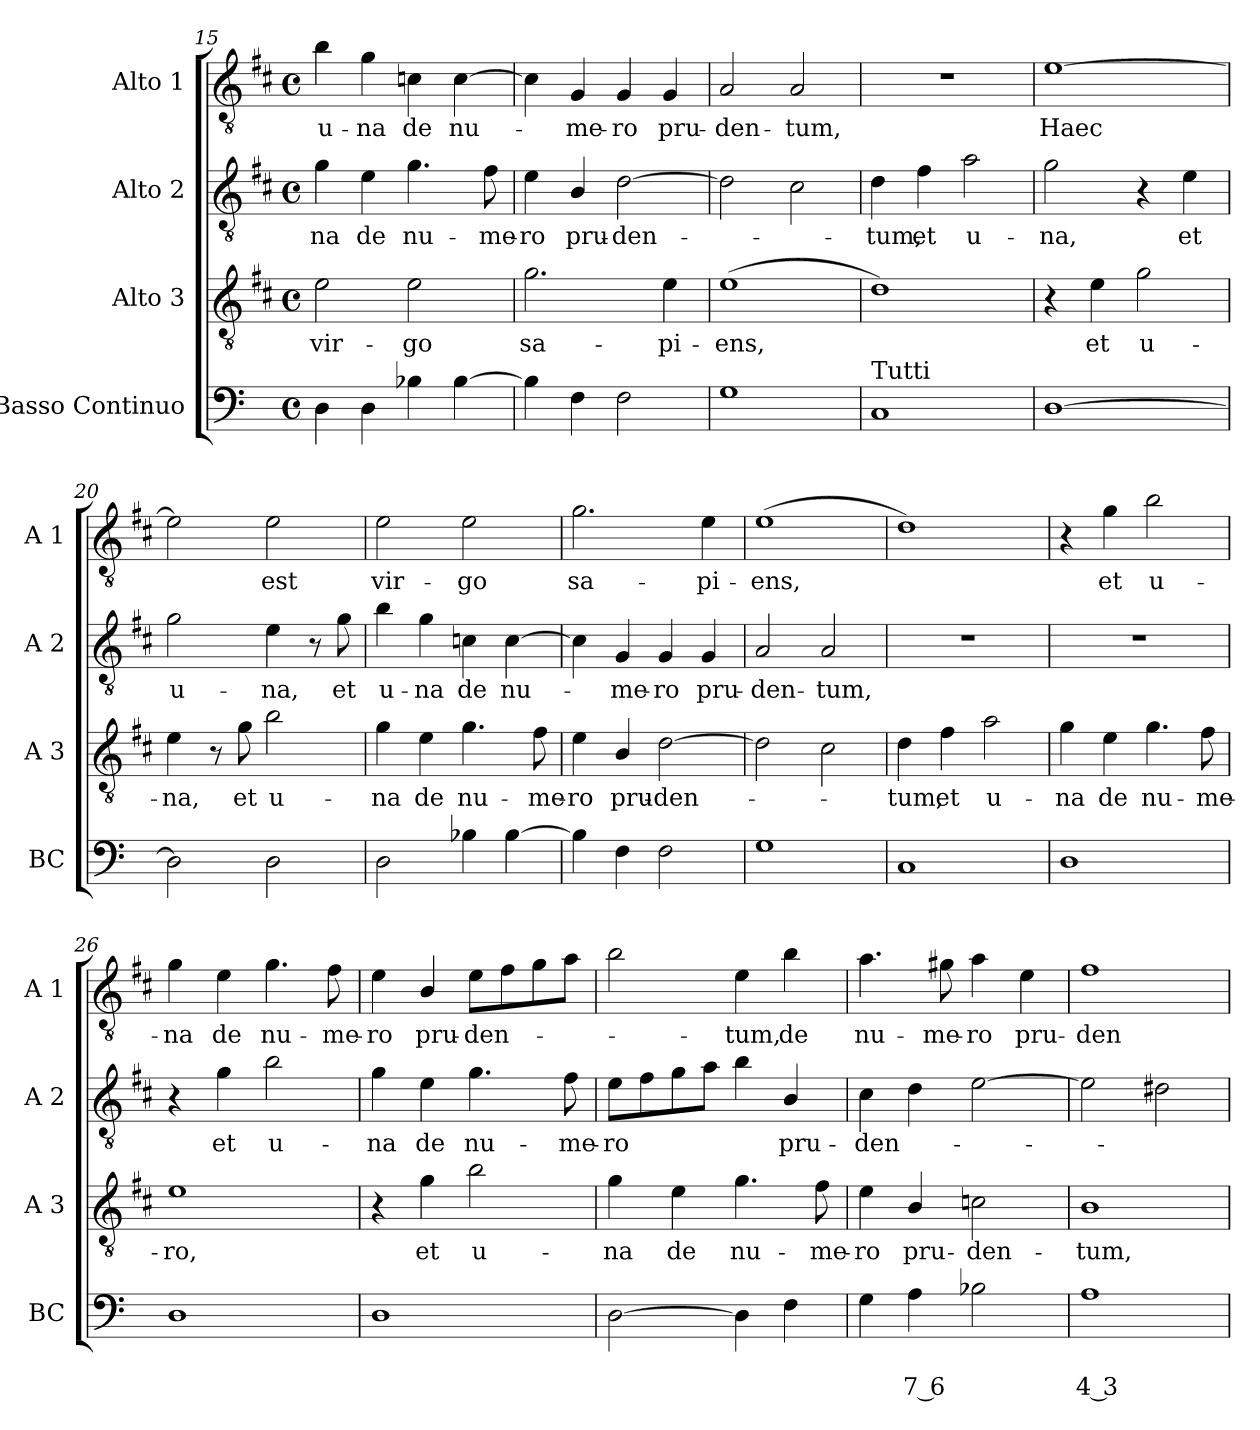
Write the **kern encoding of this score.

**kern	**text	**text	**kern	**text	**kern	**text	**kern	**text
*part4	*part4	*part4	*part3	*part3	*part2	*part2	*part1	*part1
*staff4	*staff4	*staff4	*staff3	*staff3	*staff2	*staff2	*staff1	*staff1
*I"Basso Continuo	*	*	*I"Alto 3	*	*I"Alto 2	*	*I"Alto 1	*
*I'BC	*	*	*I'A 3	*	*I'A 2	*	*I'A 1	*
!!LO:LB:g=z
*clefF4	*	*	*clefGv2	*	*clefGv2	*	*clefGv2	*
*	*	*	*ITrd1c2	*	*ITrd1c2	*	*ITrd1c2	*
*k[]	*	*	*k[]	*	*k[]	*	*k[]	*
*C:	*	*	*C:	*	*C:	*	*C:	*
*M4/4	*	*	*M4/4	*	*M4/4	*	*M4/4	*
*met(c)	*	*	*met(c)	*	*met(c)	*	*met(c)	*
=15	=15	=15	=15	=15	=15	=15	=15	=15
!	!	!	!	!LO:LY:b	!	!LO:LY:b	!	!LO:LY:b
4D\	.	.	2d\	vir-	4f\	-na	4a\	u-
!	!	!	!	!	!	!LO:LY:b	!	!LO:LY:b
4D\	.	.	.	.	4d\	de	4f\	-na
!	!	!	!	!LO:LY:b	!	!LO:LY:b	!	!LO:LY:b
4B-X\	.	.	2d\	-go	4.f\	nu-	4B-X\	de
!	!	!	!	!	!	!	!	!LO:LY:b
[4B-\	.	.	.	.	.	.	[4B-\	nu-
!	!	!	!	!	!	!LO:LY:b	!	!
.	.	.	.	.	8e\	-me-	.	.
=16	=16	=16	=16	=16	=16	=16	=16	=16
!	!	!	!	!LO:LY:b	!	!LO:LY:b	!	!
4B-\]	.	.	2.f\	sa-	4d\	-ro	4B-\]	.
!	!	!	!	!	!	!LO:LY:b	!	!LO:LY:b
4F\	.	.	.	.	4A/	pru-	4F/	-me-
!	!	!	!	!	!	!LO:LY:b	!	!LO:LY:b
2F\	.	.	.	.	[2c\	-den-	4F/	-ro
!	!	!	!	!LO:LY:b	!	!	!	!LO:LY:b
.	.	.	4d\	-pi-	.	.	4F/	pru-
=17	=17	=17	=17	=17	=17	=17	=17	=17
!	!	!	!	!LO:LY:b	!	!	!	!LO:LY:b
1G	.	.	(>1d	-ens,	2c\]	.	2G/	-den-
!	!	!	!	!	!	!	!	!LO:LY:b
.	.	.	.	.	2B\	.	2G/	-tum,
=18	=18	=18	=18	=18	=18	=18	=18	=18
!LO:TX:a:t=Tutti	!	!	!	!	!	!	!	!
!	!	!	!	!	!	!LO:LY:b	!	!
1C	.	.	1c)	.	4c\	-tum,	1r	.
!	!	!	!	!	!	!LO:LY:b	!	!
.	.	.	.	.	4e\	et	.	.
!	!	!	!	!	!	!LO:LY:b	!	!
.	.	.	.	.	2g\	u-	.	.
=19	=19	=19	=19	=19	=19	=19	=19	=19
!	!	!	!	!	!	!LO:LY:b	!	!LO:LY:b
[1D	.	.	4r	.	2f\	-na,	[1d	Haec
!	!	!	!	!LO:LY:b	!	!	!	!
.	.	.	4d\	et	.	.	.	.
!	!	!	!	!LO:LY:b	!	!	!	!
.	.	.	2f\	u-	4r	.	.	.
!	!	!	!	!	!	!LO:LY:b	!	!
.	.	.	.	.	4d\	et	.	.
=20	=20	=20	=20	=20	=20	=20	=20	=20
!	!	!	!	!LO:LY:b	!	!LO:LY:b	!	!
2D\]	.	.	4d\	-na,	2f\	u-	2d\]	.
.	.	.	8r	.	.	.	.	.
!	!	!	!	!LO:LY:b	!	!	!	!
.	.	.	8f\	et	.	.	.	.
!	!	!	!	!LO:LY:b	!	!LO:LY:b	!	!LO:LY:b
2D\	.	.	2a\	u-	4d\	-na,	2d\	est
.	.	.	.	.	8r	.	.	.
!	!	!	!	!	!	!LO:LY:b	!	!
.	.	.	.	.	8f\	et	.	.
=21	=21	=21	=21	=21	=21	=21	=21	=21
!	!	!	!	!LO:LY:b	!	!LO:LY:b	!	!LO:LY:b
2D\	.	.	4f\	-na	4a\	u-	2d\	vir-
!	!	!	!	!LO:LY:b	!	!LO:LY:b	!	!
.	.	.	4d\	de	4f\	-na	.	.
!	!	!	!	!LO:LY:b	!	!LO:LY:b	!	!LO:LY:b
4B-X\	.	.	4.f\	nu-	4B-X\	de	2d\	-go
!	!	!	!	!	!	!LO:LY:b	!	!
[4B-\	.	.	.	.	[4B-\	nu-	.	.
!	!	!	!	!LO:LY:b	!	!	!	!
.	.	.	8e\	-me-	.	.	.	.
!!LO:PB:g=z
=22	=22	=22	=22	=22	=22	=22	=22	=22
!	!	!	!	!LO:LY:b	!	!	!	!LO:LY:b
4B-\]	.	.	4d\	-ro	4B-\]	.	2.f\	sa-
!	!	!	!	!LO:LY:b	!	!LO:LY:b	!	!
4F\	.	.	4A/	pru-	4F/	-me-	.	.
!	!	!	!	!LO:LY:b	!	!LO:LY:b	!	!
2F\	.	.	[2c\	-den-	4F/	-ro	.	.
!	!	!	!	!	!	!LO:LY:b	!	!LO:LY:b
.	.	.	.	.	4F/	pru-	4d\	-pi-
=23	=23	=23	=23	=23	=23	=23	=23	=23
!	!	!	!	!	!	!LO:LY:b	!	!LO:LY:b
1G	.	.	2c\]	.	2G/	-den-	(>1d	-ens,
!	!	!	!	!	!	!LO:LY:b	!	!
.	.	.	2B\	.	2G/	-tum,	.	.
=24	=24	=24	=24	=24	=24	=24	=24	=24
!	!	!	!	!LO:LY:b	!	!	!	!
1C	.	.	4c\	-tum,	1r	.	1c)	.
!	!	!	!	!LO:LY:b	!	!	!	!
.	.	.	4e\	et	.	.	.	.
!	!	!	!	!LO:LY:b	!	!	!	!
.	.	.	2g\	u-	.	.	.	.
=25	=25	=25	=25	=25	=25	=25	=25	=25
!	!	!	!	!LO:LY:b	!	!	!	!
1D	.	.	4f\	-na	1r	.	4r	.
!	!	!	!	!LO:LY:b	!	!	!	!LO:LY:b
.	.	.	4d\	de	.	.	4f\	et
!	!	!	!	!LO:LY:b	!	!	!	!LO:LY:b
.	.	.	4.f\	nu-	.	.	2a\	u-
!	!	!	!	!LO:LY:b	!	!	!	!
.	.	.	8e\	-me-	.	.	.	.
=26	=26	=26	=26	=26	=26	=26	=26	=26
!	!	!	!	!LO:LY:b	!	!	!	!LO:LY:b
1D	.	.	1d	-ro,	4r	.	4f\	-na
!	!	!	!	!	!	!LO:LY:b	!	!LO:LY:b
.	.	.	.	.	4f\	et	4d\	de
!	!	!	!	!	!	!LO:LY:b	!	!LO:LY:b
.	.	.	.	.	2a\	u-	4.f\	nu-
!	!	!	!	!	!	!	!	!LO:LY:b
.	.	.	.	.	.	.	8e\	-me-
=27	=27	=27	=27	=27	=27	=27	=27	=27
!	!	!	!	!	!	!LO:LY:b	!	!LO:LY:b
1D	.	.	4r	.	4f\	-na	4d\	-ro
!	!	!	!	!LO:LY:b	!	!LO:LY:b	!	!LO:LY:b
.	.	.	4f\	et	4d\	de	4A/	pru-
!	!	!	!	!LO:LY:b	!	!LO:LY:b	!	!LO:LY:b
.	.	.	2a\	u-	4.f\	nu-	8d\L	-den-
.	.	.	.	.	.	.	8e\	.
.	.	.	.	.	.	.	8f\	.
!	!	!	!	!	!	!LO:LY:b	!	!
.	.	.	.	.	8e\	-me-	8g\J	.
!!LO:LB:g=z
=28	=28	=28	=28	=28	=28	=28	=28	=28
!	!	!	!	!LO:LY:b	!	!LO:LY:b	!	!
[2D\	.	.	4f\	-na	8d\L	-ro	2a\	.
.	.	.	.	.	8e\	.	.	.
!	!	!	!	!LO:LY:b	!	!	!	!
.	.	.	4d\	de	8f\	.	.	.
.	.	.	.	.	8g\J	.	.	.
!	!	!	!	!LO:LY:b	!	!	!	!LO:LY:b
4D\]	.	.	4.f\	nu-	4a\	.	4d\	-tum,
!	!	!	!	!	!	!LO:LY:b	!	!LO:LY:b
4F\	.	.	.	.	4A/	pru-	4a\	de
!	!	!	!	!LO:LY:b	!	!	!	!
.	.	.	8e\	-me-	.	.	.	.
=29	=29	=29	=29	=29	=29	=29	=29	=29
!	!	!	!	!LO:LY:b	!	!LO:LY:b	!	!LO:LY:b
4G\	.	.	4d\	-ro	4B\	-den-	4.g\	nu-
!	!	!LO:LY:b	!	!LO:LY:b	!	!	!	!
4A\	.	7 6	4A/	pru-	4c\	.	.	.
!	!	!	!	!	!	!	!	!LO:LY:b
.	.	.	.	.	.	.	8f#X\	-me-
!	!	!	!	!LO:LY:b	!	!	!	!LO:LY:b
2B-X\	.	.	2B-X\	-den-	[2d\	.	4g\	-ro
!	!	!	!	!	!	!	!	!LO:LY:b
.	.	.	.	.	.	.	4d\	pru-
=30	=30	=30	=30	=30	=30	=30	=30	=30
!	!	!LO:LY:b	!	!LO:LY:b	!	!	!	!LO:LY:b
1A	.	4 3	1A	-tum,	2d\]	.	1e	-den-
.	.	.	.	.	2c#X\	.	.	.
=	=	=	=	=	=	=	=	=
*-	*-	*-	*-	*-	*-	*-	*-	*-
